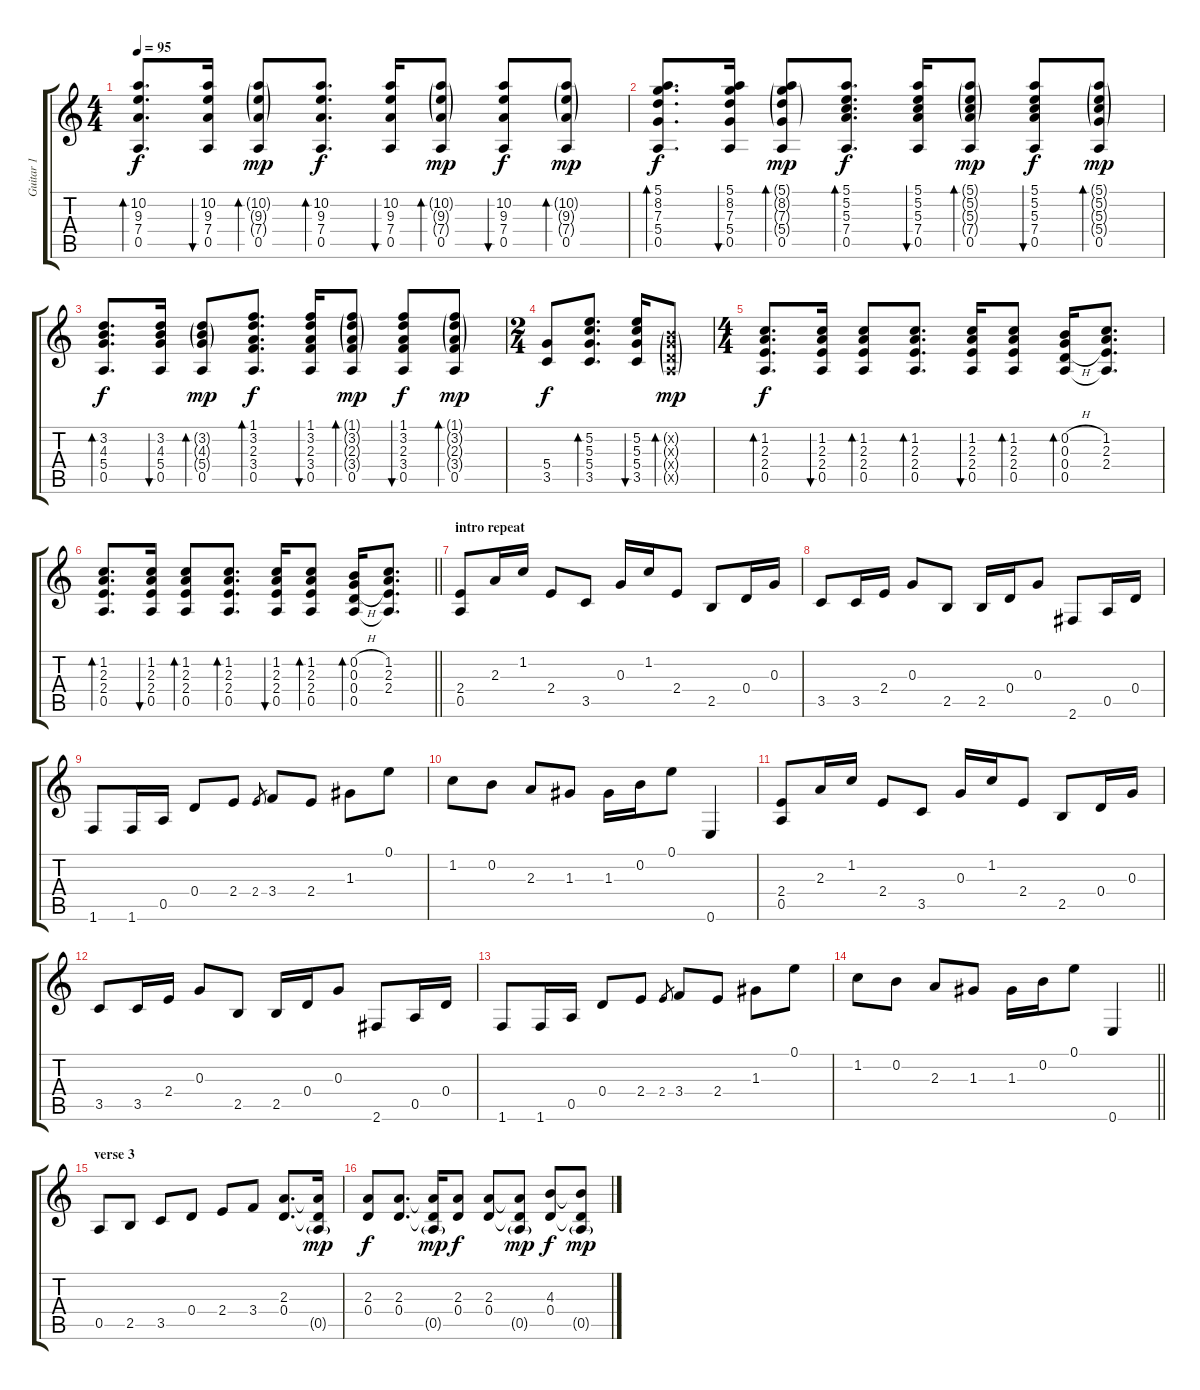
\track ("Guitar 1" "Guitar 1") {instrument acousticguitarsteel}
\staff {score tabs}
\tuning (E4 B3 G3 D3 A2 E2) {hide}
\ts (4 4)
\tempo 95
\clef g2
\ks c
(10.2 9.3 7.4 0.5).8{d bd 60 dy f} (10.2 9.3 7.4 0.5).16{bu 60} (10.2{g} 9.3{g} 7.4{g} 0.5).8{bd 60 dy mp} (10.2 9.3 7.4 0.5).8{d bd 60 dy f} (10.2 9.3 7.4 0.5).16{bu 60} (10.2{g} 9.3{g} 7.4{g} 0.5).8{bd 60 dy mp} (10.2 9.3 7.4 0.5).8{bu 60 dy f} (10.2{g} 9.3{g} 7.4{g} 0.5).8{bd 60 dy mp} |
(5.1 8.2 7.3 5.4 0.5).8{d bd 60 dy f} (5.1 8.2 7.3 5.4 0.5).16{bu 60} (5.1{g} 8.2{g} 7.3{g} 5.4{g} 0.5).8{bd 60 dy mp} (5.1 5.2 5.3 7.4 0.5).8{d bd 60 dy f} (5.1 5.2 5.3 7.4 0.5).16{bu 60} (5.1{g} 5.2{g} 5.3{g} 7.4{g} 0.5).8{bd 60 dy mp} (5.1 5.2 5.3 7.4 0.5).8{bu 60 dy f} (5.1{g} 5.2{g} 5.3{g} 5.4{g} 0.5).8{bd 60 dy mp} |
(3.2 4.3 5.4 0.5).8{d bd 60 dy f} (3.2 4.3 5.4 0.5).16{bu 60} (3.2{g} 4.3{g} 5.4{g} 0.5).8{bd 60 dy mp} (1.1 3.2 2.3 3.4 0.5).8{d bd 60 dy f} (1.1 3.2 2.3 3.4 0.5).16{bu 60} (1.1{g} 3.2{g} 2.3{g} 3.4{g} 0.5).8{bd 60 dy mp} (1.1 3.2 2.3 3.4 0.5).8{bu 60 dy f} (1.1{g} 3.2{g} 2.3{g} 3.4{g} 0.5).8{bd 60 dy mp} |
\ts (2 4)
(5.4 3.5).8{dy f} (5.2 5.3 5.4 3.5).8{d bd 60} (5.2 5.3 5.4 3.5).16{bu 60} (0.2{g x} 0.3{g x} 0.4{g x} 0.5{g x}).8{bd 60 dy mp} |
\ts (4 4)
(1.2 2.3 2.4 0.5).8{d bd 60 dy f} (1.2 2.3 2.4 0.5).16{bu 60} (1.2 2.3 2.4 0.5).8{bd 60} (1.2 2.3 2.4 0.5).8{d bd 60} (1.2 2.3 2.4 0.5).16{bu 60} (1.2 2.3 2.4 0.5).8{bd 60} (0.2{h} 0.3{h} 0.4{h} 0.5).16{bd 60} (1.2 2.3 2.4 0.5{t}).8{d} |
\barLineRight lightlight
(1.2 2.3 2.4 0.5).8{d bd 60} (1.2 2.3 2.4 0.5).16{bu 60} (1.2 2.3 2.4 0.5).8{bd 60} (1.2 2.3 2.4 0.5).8{d bd 60} (1.2 2.3 2.4 0.5).16{bu 60} (1.2 2.3 2.4 0.5).8{bd 60} (0.2{h} 0.3{h} 0.4{h} 0.5).16{bd 60} (1.2 2.3 2.4 0.5{t}).8{d} |
\section ("" "intro repeat")
(2.4 0.5).8 2.3.16 1.2.16 2.4.8 3.5.8 0.3.16 1.2.16 2.4.8 2.5.8 0.4.16 0.3.16 |
3.5.8 3.5.16 2.4.16 0.3.8 2.5.8 2.5.16 0.4.16 0.3.8 2.6.8 0.5.16 0.4.16 |
1.6.8 1.6.16 0.5.16 0.4.8 2.4.8 2.4.8{gr} 3.4.8 2.4.8 1.3.8 0.1.8 |
1.2.8 0.2.8 2.3.8 1.3.8 1.3.16 0.2.16 0.1.8 0.6.4 |
(2.4 0.5).8 2.3.16 1.2.16 2.4.8 3.5.8 0.3.16 1.2.16 2.4.8 2.5.8 0.4.16 0.3.16 |
3.5.8 3.5.16 2.4.16 0.3.8 2.5.8 2.5.16 0.4.16 0.3.8 2.6.8 0.5.16 0.4.16 |
1.6.8 1.6.16 0.5.16 0.4.8 2.4.8 2.4.8{gr} 3.4.8 2.4.8 1.3.8 0.1.8 |
\barLineRight lightlight
1.2.8 0.2.8 2.3.8 1.3.8 1.3.16 0.2.16 0.1.8 0.6.4 |
\section ("" "verse 3")
0.5.8 2.5.8 3.5.8 0.4.8 2.4.8 3.4.8 (2.3 0.4).8{d} (2.3{t} 0.4{t} 0.5{g}).16{dy mp} |
(2.3 0.4).8{dy f} (2.3 0.4).8{d} (2.3{t} 0.4{t} 0.5{g}).16{dy mp} (2.3 0.4).8{dy f} (2.3 0.4).8 (2.3{t} 0.4{t} 0.5{g}).8{dy mp} (4.3 0.4).8{dy f} (4.3{t} 0.4{t} 0.5{g}).8{dy mp}
